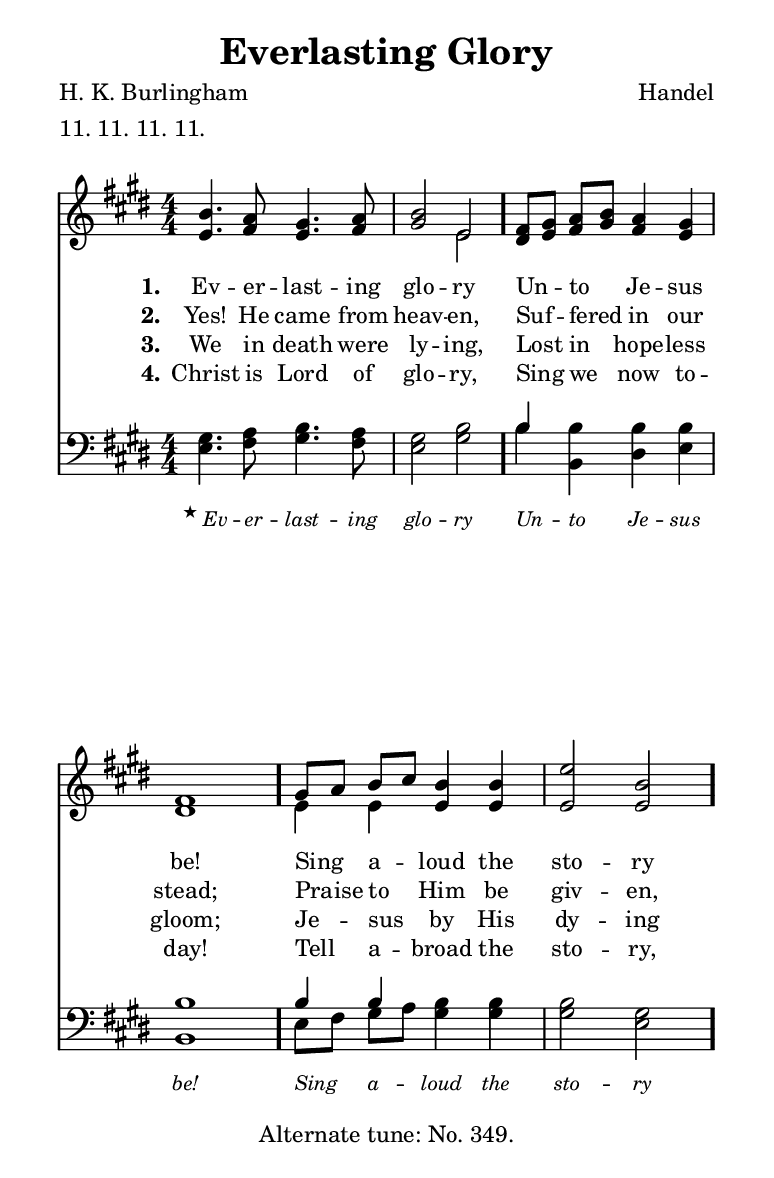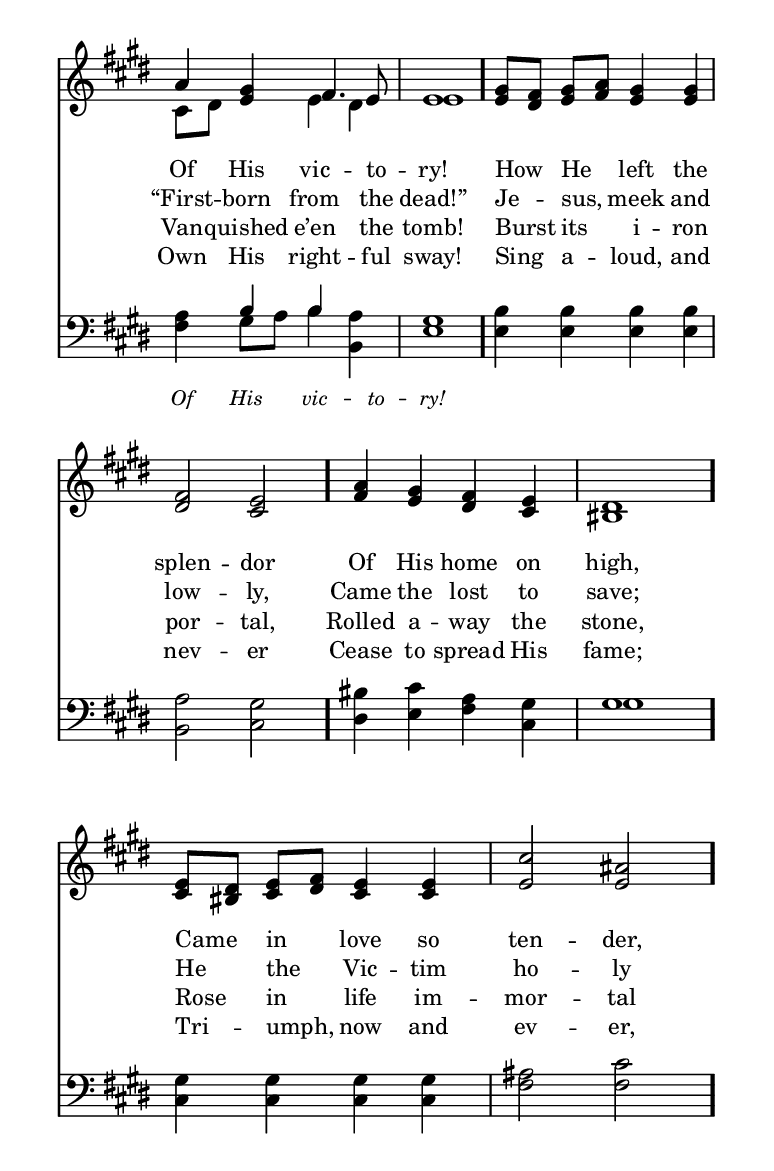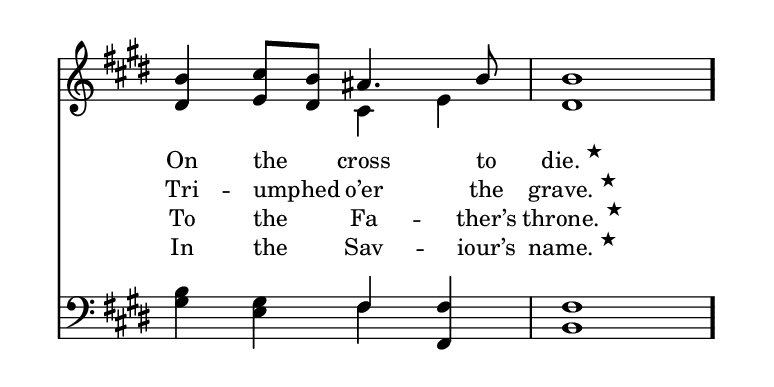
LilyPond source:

\include "common/global.ily"
\paper {
  \include "common/paper.ily"
  system-count = #(cond (is-eogsized 4) (#t #f))
  oddFooterMarkup = \markup { \fill-line { \on-the-fly \first-page "Alternate tune: No. 349." } }
}

\header{
  %gospel
  hymnnumber = "83"
  title = "Everlasting Glory"
  tunename = "Maccabeus"
  meter = "11. 11. 11. 11."
  poet = "H. K. Burlingham"
  composer = "Handel"
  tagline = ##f
}

% for fermata in MIDI
ta = { \tempo 4=100 }
tb = { \tempo 4=50  }

patternAA = { c4. c8 c4. c8 | c2 c2 }

patternBA = { c8[ c8] c8[ c8] c4 c4 | c1 }
patternBB = { c4      c4      c4 c4 | c1 }

patternCA = { c8[ c8] c8[ c8] c4 c4 | c2 c2 }
patternCB = { c4      c4      c4 c4 | c2 c2 }

patternDA = { c4      c4 c4. c8 | c1 }
patternDB = { c8[ c8] c4 c4  c4 | c1 }
patternDC = { c4      c4 c4  c4 | c1 }
patternDD = { c4 c8[ c8] c4  c4 | c1 }
patternDE = { c4 c8[ c8] c4. c8 | c1 }

global = {
  \include "common/overrides.ily"
  \override Staff.TimeSignature.style = #'numbered
  \time 4/4
  \override Score.MetronomeMark.transparent = ##t % hide all fermata changes too
  \ta
  \key e \major
  \autoBeamOff
}

notesSopranoA = {
\global
\relative c'' {

  \changePitch \patternAA { b a gis a | b e, }
  \changePitch \patternBA { fis gis a b a gis | fis }
  \changePitch \patternCA { gis a b cis b b | e b }
  \changePitch \patternDA { a gis fis e | e }

  \bar "|."

}
}

notesSopranoB = {
\relative c'' {

  \changePitch \patternCA { gis fis gis a gis gis | fis e }
  \changePitch \patternBB { a gis fis e | dis }
  \changePitch \patternCA { e dis e fis e e | cis' ais }
  \changePitch \patternDE { b cis b ais b | b }

	\bar "."

}
}

notesAltoA = {
\global
\relative e' {

  \changePitch \patternAA { e fis e fis | gis e }
  \changePitch \patternBA { dis e fis gis fis e | dis }
  \changePitch \patternCB { e e e e | e e }
  \changePitch \patternDB { cis dis e e dis | e }

}
}

notesAltoB = {
\relative e' {

  \changePitch \patternCA { e dis e fis e e | dis cis }
  \changePitch \patternBB { fis e dis cis | bis }
  \changePitch \patternCA { cis bis cis dis cis cis | e e }
  \changePitch \patternDD { dis e dis cis e | dis }

}
}

notesTenorA = {
\global
\relative a {

  \changePitch \patternAA { gis a b a | gis b }
  \changePitch \patternBB { b b b b | b }
  \changePitch \patternCB { b b b b | b gis }
  \changePitch \patternDC { a b b a | gis }

}
}

notesTenorB = {
\relative a {

  \changePitch \patternCB { b b b b | a gis }
  \changePitch \patternBB { bis cis a gis | gis }
  \changePitch \patternCB { gis gis gis gis | ais cis }
  \changePitch \patternBB { b gis fis fis | fis }

}
}

notesBassA = {
\global
\relative f {

  \changePitch \patternAA { e fis gis fis | e gis }
  \changePitch \patternBB { b b, dis e | b }
  \changePitch \patternCA { e fis gis a gis gis | gis e }
  \changePitch \patternDD { fis gis a b b, | e }

}
}

notesBassB = {
\relative f {

  \changePitch \patternCB { e e e e | b cis }
  \changePitch \patternBB { dis e fis cis | gis' }
  \changePitch \patternCB { cis, cis cis cis | fis fis }
  \changePitch \patternBB { gis e fis fis, | b }

}
}

Refrain = \lyricmode {

%LYRICS Ev -- er -- last -- ing glo -- ry
%{HIDE>%} { \override LyricText.font-size = #-1 \override Lyrics.LyricText.font-shape = #'italic } \markup{{\super{★}}Ev} -- er -- last -- ing glo -- ry %{<HIDE%} \bar "."
Un -- to Je --  sus be! \bar "."
Sing a -- loud the sto -- ry \bar "."
Of His vic -- to -- ry! \bar "."

}

wordsA = \lyricmode {
\set stanza = "1."

Ev -- er -- last -- ing glo -- ry \bar "."
Un -- to Je --  sus be! \bar "."
Sing a -- loud the sto -- ry \bar "."
Of His vic -- to -- ry! \bar "|."
How He left the splen -- dor \bar "."
Of His home on high, \bar "."
Came in love so ten -- der, \bar "."
On the cross to \markup{ die.{\super{★}}} \bar "."

}

wordsB = \lyricmode {
\set stanza = "2."

Yes! He came from heav -- en,
Suf -- fered in our stead;
Praise to Him be giv -- en,
“First -- born from the dead!”
Je -- sus, meek and low -- ly,
Came the lost to save;
He the Vic -- tim ho -- ly
Tri -- umphed o’er the \markup{ grave.{\super{★}}}

}

wordsC = \lyricmode {
\set stanza = "3."

We in death were ly -- ing,
Lost in hope -- less gloom;
Je -- sus by His dy -- ing
Van -- quished e’en the tomb!
Burst its i -- ron por -- tal,
Rolled a -- way the stone,
Rose in life im -- mor -- tal
To the Fa -- ther’s \markup{ throne.{\super{★}}%{workaround for weird bug in getlyrics.pl%}}

}

wordsD = \lyricmode {
\set stanza = "4."

Christ is Lord of glo -- ry,
Sing we now to -- day!
Tell a -- broad the sto -- ry,
Own His right -- ful sway!
Sing a -- loud, and nev -- er
Cease to spread His fame;
Tri -- umph, now and ev -- er,
In the Sav -- iour’s \markup{ name.{\super{★}}}

}

\score {
  \context ChoirStaff <<
    \context Staff = upper <<
      \set Staff.autoBeaming = ##f
      \set ChoirStaff.systemStartDelimiter = #'SystemStartBar
      \partcombine #'(2 . 11) { \notesSopranoA \notesSopranoB } { \notesAltoA \notesAltoB }
      \context NullVoice = sopranos { \voiceOne { \notesSopranoA \notesSopranoB } }
      \context Lyrics = one   \lyricsto sopranos \wordsA
      \context Lyrics = two   \lyricsto sopranos \wordsB
      \context Lyrics = three \lyricsto sopranos \wordsC
      \context Lyrics = four  \lyricsto sopranos \wordsD
    >>
    \context Staff = men <<
      \set Staff.autoBeaming = ##f
      \clef bass
      \set ChoirStaff.printPartCombineTexts = ##f
      \partcombine #'(2 . 11) { \notesTenorA \notesTenorB } { \notesBassA \notesBassB }
    >>
	\new Lyrics \with { alignBelowContext = men } \lyricsto sopranos \Refrain
  >>
  \layout {
    \include "common/layout.ily"
  }
}

\score {
  \context ChoirStaff <<
    \context Staff = upper <<
      \set Staff.autoBeaming = ##f
      \set ChoirStaff.systemStartDelimiter = #'SystemStartBar
      \context Voice  = sopranos { \voiceOne { \notesSopranoA \notesSopranoB \notesSopranoA } }
      \context Voice  = altos { \voiceTwo { \notesAltoA \notesAltoB \notesAltoA } }
    >>
    \context Staff = men <<
      \set Staff.autoBeaming = ##f
      \clef bass
      \context Voice  = tenors { \voiceOne { \notesTenorA \notesTenorB \notesTenorA } }
      \context Voice  = basses { \voiceTwo { \notesBassA \notesBassB \notesBassA } }
    >>
  >>
  \midi{
    \include "common/midi.ily"
  }
}



\version "2.19.49"  % necessary for upgrading to future LilyPond versions.

% vi:set et ts=2 sw=2 ai nocindent syntax=lilypond:
